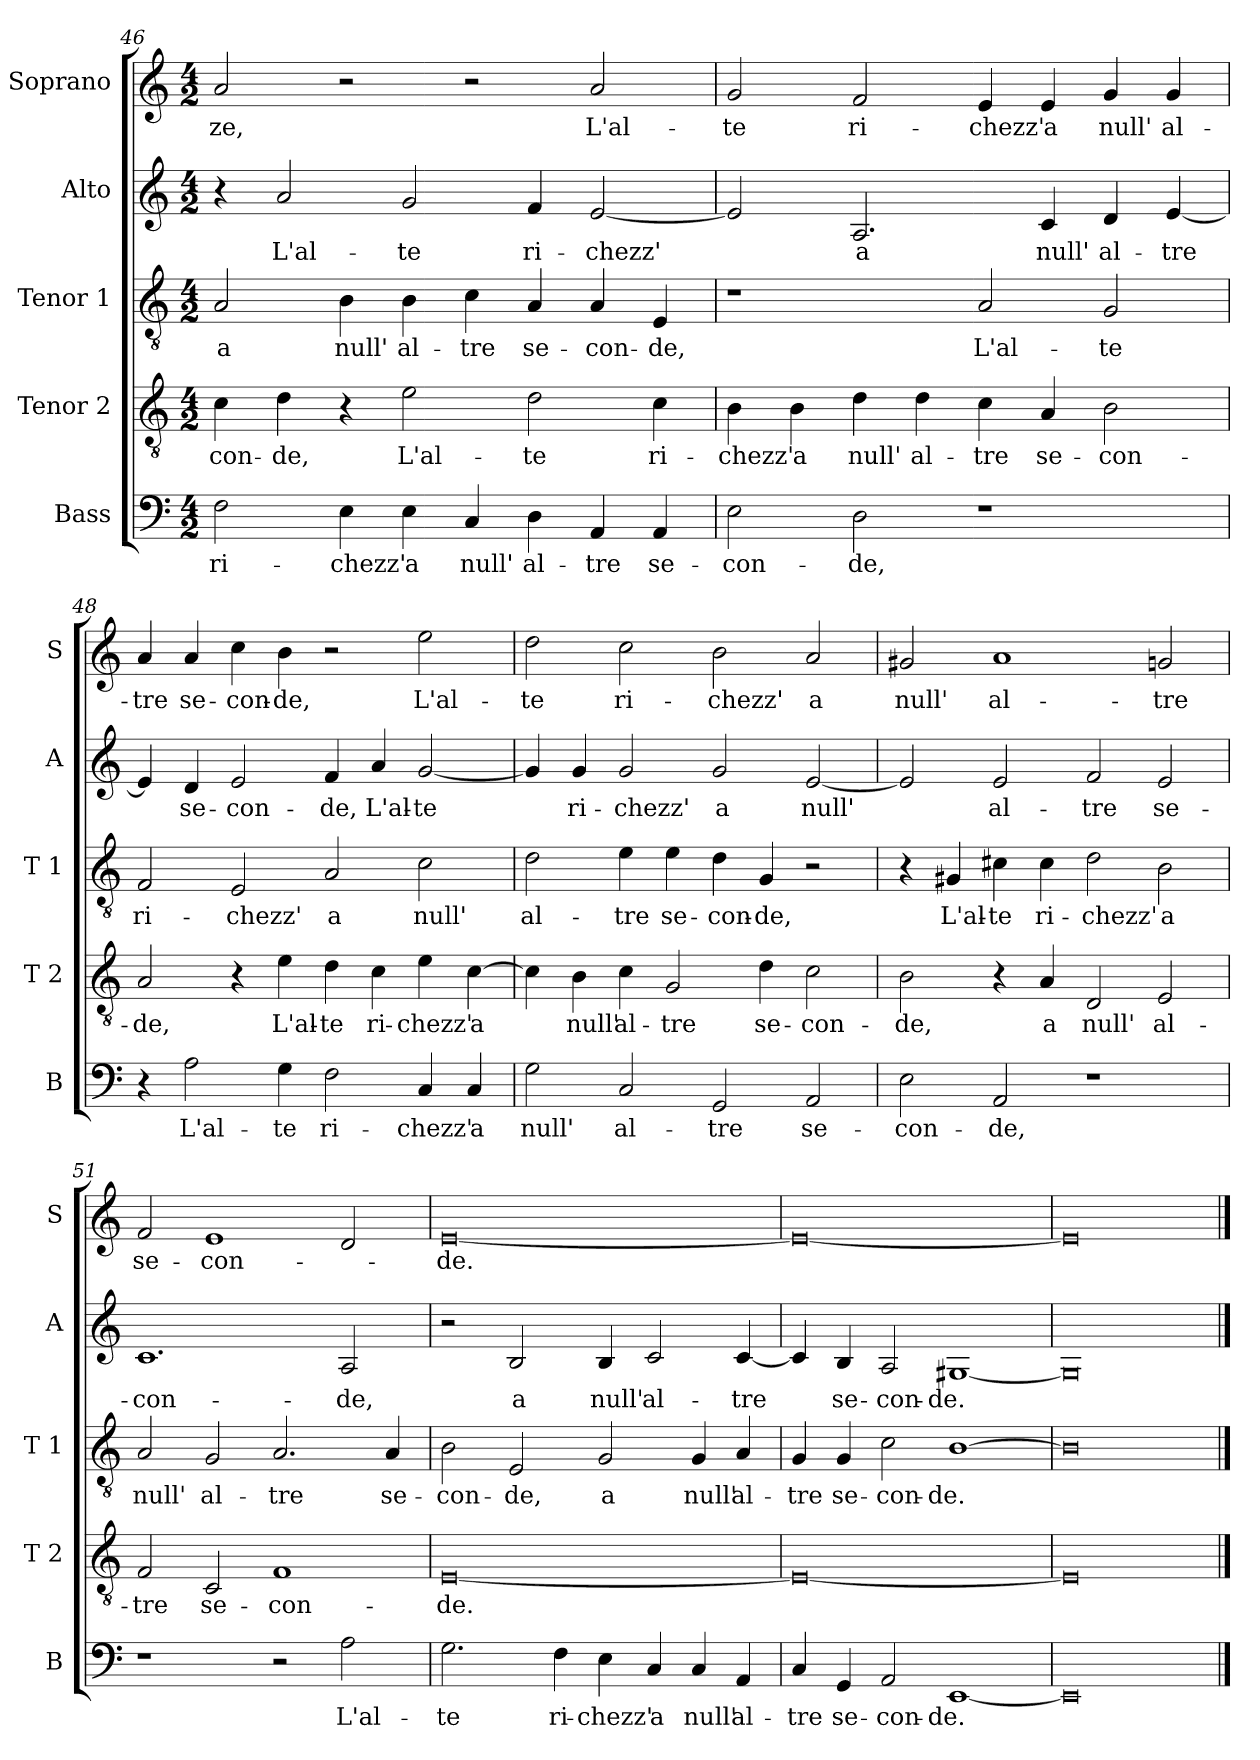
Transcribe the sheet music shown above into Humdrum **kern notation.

**kern	**text	**kern	**text	**kern	**text	**kern	**text	**kern	**text
*part5	*part5	*part4	*part4	*part3	*part3	*part2	*part2	*part1	*part1
*staff5	*staff5	*staff4	*staff4	*staff3	*staff3	*staff2	*staff2	*staff1	*staff1
*I"Bass	*	*I"Tenor 2	*	*I"Tenor 1	*	*I"Alto	*	*I"Soprano	*
*I'B	*	*I'T 2	*	*I'T 1	*	*I'A	*	*I'S	*
*clefF4	*	*clefGv2	*	*clefGv2	*	*clefG2	*	*clefG2	*
*k[]	*	*k[]	*	*k[]	*	*k[]	*	*k[]	*
*C:	*	*C:	*	*C:	*	*C:	*	*C:	*
*M4/2	*	*M4/2	*	*M4/2	*	*M4/2	*	*M4/2	*
=46	=46	=46	=46	=46	=46	=46	=46	=46	=46
!	!LO:LY:b	!	!LO:LY:b	!	!LO:LY:b	!	!	!	!LO:LY:b
2F\	ri-	4c\	-con-	2A/	a	4r	.	2a/	-ze,
!	!	!	!LO:LY:b	!	!	!	!LO:LY:b	!	!
.	.	4d\	-de,	.	.	2a/	L'al-	.	.
!	!LO:LY:b	!	!	!	!LO:LY:b	!	!	!	!
4E\	-chezz'	4r	.	4B\	null'	.	.	2r	.
!	!LO:LY:b	!	!LO:LY:b	!	!LO:LY:b	!	!LO:LY:b	!	!
4E\	a	2e\	L'al-	4B\	al-	2g/	-te	.	.
!	!LO:LY:b	!	!	!	!LO:LY:b	!	!	!	!
4C/	null'	.	.	4c\	-tre	.	.	2r	.
!	!LO:LY:b	!	!LO:LY:b	!	!LO:LY:b	!	!LO:LY:b	!	!
4D\	al-	2d\	-te	4A/	se-	4f/	ri-	.	.
!	!LO:LY:b	!	!	!	!LO:LY:b	!	!LO:LY:b	!	!LO:LY:b
4AA/	-tre	.	.	4A/	-con-	[2e/	-chezz'	2a/	L'al-
!	!LO:LY:b	!	!LO:LY:b	!	!LO:LY:b	!	!	!	!
4AA/	se-	4c\	ri-	4E/	-de,	.	.	.	.
=47	=47	=47	=47	=47	=47	=47	=47	=47	=47
!	!LO:LY:b	!	!LO:LY:b	!	!	!	!	!	!LO:LY:b
2E\	-con-	4B\	-chezz'	1r	.	2e/]	.	2g/	-te
!	!	!	!LO:LY:b	!	!	!	!	!	!
.	.	4B\	a	.	.	.	.	.	.
!	!LO:LY:b	!	!LO:LY:b	!	!	!	!LO:LY:b	!	!LO:LY:b
2D\	-de,	4d\	null'	.	.	2.A/	a	2f/	ri-
!	!	!	!LO:LY:b	!	!	!	!	!	!
.	.	4d\	al-	.	.	.	.	.	.
!	!	!	!LO:LY:b	!	!LO:LY:b	!	!	!	!LO:LY:b
1r	.	4c\	-tre	2A/	L'al-	.	.	4e/	-chezz'
!	!	!	!LO:LY:b	!	!	!	!LO:LY:b	!	!LO:LY:b
.	.	4A/	se-	.	.	4c/	null'	4e/	a
!	!	!	!LO:LY:b	!	!LO:LY:b	!	!LO:LY:b	!	!LO:LY:b
.	.	2B\	-con-	2G/	-te	4d/	al-	4g/	null'
!	!	!	!	!	!	!	!LO:LY:b	!	!LO:LY:b
.	.	.	.	.	.	[4e/	-tre	4g/	al-
!!LO:LB:g=z
=48	=48	=48	=48	=48	=48	=48	=48	=48	=48
!	!	!	!LO:LY:b	!	!LO:LY:b	!	!	!	!LO:LY:b
4r	.	2A/	-de,	2F/	ri-	4e/]	.	4a/	-tre
!	!LO:LY:b	!	!	!	!	!	!LO:LY:b	!	!LO:LY:b
2A\	L'al-	.	.	.	.	4d/	se-	4a/	se-
!	!	!	!	!	!LO:LY:b	!	!LO:LY:b	!	!LO:LY:b
.	.	4r	.	2E/	-chezz'	2e/	-con-	4cc\	-con-
!	!LO:LY:b	!	!LO:LY:b	!	!	!	!	!	!LO:LY:b
4G\	-te	4e\	L'al-	.	.	.	.	4b\	-de,
!	!LO:LY:b	!	!LO:LY:b	!	!LO:LY:b	!	!LO:LY:b	!	!
2F\	ri-	4d\	-te	2A/	a	4f/	-de,	2r	.
!	!	!	!LO:LY:b	!	!	!	!LO:LY:b	!	!
.	.	4c\	ri-	.	.	4a/	L'al-	.	.
!	!LO:LY:b	!	!LO:LY:b	!	!LO:LY:b	!	!LO:LY:b	!	!LO:LY:b
4C/	-chezz'	4e\	-chezz'	2c\	null'	[2g/	-te	2ee\	L'al-
!	!LO:LY:b	!	!LO:LY:b	!	!	!	!	!	!
4C/	a	[4c\	a	.	.	.	.	.	.
=49	=49	=49	=49	=49	=49	=49	=49	=49	=49
!	!LO:LY:b	!	!	!	!LO:LY:b	!	!	!	!LO:LY:b
2G\	null'	4c\]	.	2d\	al-	4g/]	.	2dd\	-te
!	!	!	!LO:LY:b	!	!	!	!LO:LY:b	!	!
.	.	4B\	null'	.	.	4g/	ri-	.	.
!	!LO:LY:b	!	!LO:LY:b	!	!LO:LY:b	!	!LO:LY:b	!	!LO:LY:b
2C/	al-	4c\	al-	4e\	-tre	2g/	-chezz'	2cc\	ri-
!	!	!	!LO:LY:b	!	!LO:LY:b	!	!	!	!
.	.	2G/	-tre	4e\	se-	.	.	.	.
!	!LO:LY:b	!	!	!	!LO:LY:b	!	!LO:LY:b	!	!LO:LY:b
2GG/	-tre	.	.	4d\	-con-	2g/	a	2b\	-chezz'
!	!	!	!LO:LY:b	!	!LO:LY:b	!	!	!	!
.	.	4d\	se-	4G/	-de,	.	.	.	.
!	!LO:LY:b	!	!LO:LY:b	!	!	!	!LO:LY:b	!	!LO:LY:b
2AA/	se-	2c\	-con-	2r	.	[2e/	null'	2a/	a
=50	=50	=50	=50	=50	=50	=50	=50	=50	=50
!	!LO:LY:b	!	!LO:LY:b	!	!	!	!	!	!LO:LY:b
2E\	-con-	2B\	-de,	4r	.	2e/]	.	2g#X/	null'
!	!	!	!	!	!LO:LY:b	!	!	!	!
.	.	.	.	4G#X/	L'al-	.	.	.	.
!	!LO:LY:b	!	!	!	!LO:LY:b	!	!LO:LY:b	!	!LO:LY:b
2AA/	-de,	4r	.	4c#X\	-te	2e/	al-	1a	al-
!	!	!	!LO:LY:b	!	!LO:LY:b	!	!	!	!
.	.	4A/	a	4c#\	ri-	.	.	.	.
!	!	!	!LO:LY:b	!	!LO:LY:b	!	!LO:LY:b	!	!
1r	.	2D/	null'	2d\	-chezz'	2f/	-tre	.	.
!	!	!	!LO:LY:b	!	!LO:LY:b	!	!LO:LY:b	!	!LO:LY:b
.	.	2E/	al-	2B\	a	2e/	se-	2gn/	-tre
!!LO:LB:g=z
=51	=51	=51	=51	=51	=51	=51	=51	=51	=51
!	!	!	!LO:LY:b	!	!LO:LY:b	!	!LO:LY:b	!	!LO:LY:b
1r	.	2F/	-tre	2A/	null'	1.c	-con-	2f/	se-
!	!	!	!LO:LY:b	!	!LO:LY:b	!	!	!	!LO:LY:b
.	.	2C/	se-	2G/	al-	.	.	1e	-con-
!	!	!	!LO:LY:b	!	!LO:LY:b	!	!	!	!
2r	.	1F	-con-	2.A/	-tre	.	.	.	.
!	!LO:LY:b	!	!	!	!	!	!LO:LY:b	!	!
2A\	L'al-	.	.	.	.	2A/	-de,	2d/	.
!	!	!	!	!	!LO:LY:b	!	!	!	!
.	.	.	.	4A/	se-	.	.	.	.
=52	=52	=52	=52	=52	=52	=52	=52	=52	=52
!	!LO:LY:b	!	!LO:LY:b	!	!LO:LY:b	!	!	!	!LO:LY:b
2.G\	-te	[0E	-de.	2B\	-con-	2r	.	[0e	-de.
!	!	!	!	!	!LO:LY:b	!	!LO:LY:b	!	!
.	.	.	.	2E/	-de,	2B/	a	.	.
!	!LO:LY:b	!	!	!	!	!	!	!	!
4F\	ri-	.	.	.	.	.	.	.	.
!	!LO:LY:b	!	!	!	!LO:LY:b	!	!LO:LY:b	!	!
4E\	-chezz'	.	.	2G/	a	4B/	null'	.	.
!	!LO:LY:b	!	!	!	!	!	!LO:LY:b	!	!
4C/	a	.	.	.	.	2c/	al-	.	.
!	!LO:LY:b	!	!	!	!LO:LY:b	!	!	!	!
4C/	null'	.	.	4G/	null'	.	.	.	.
!	!LO:LY:b	!	!	!	!LO:LY:b	!	!LO:LY:b	!	!
4AA/	al-	.	.	4A/	al-	[4c/	-tre	.	.
=53	=53	=53	=53	=53	=53	=53	=53	=53	=53
!	!LO:LY:b	!	!	!	!LO:LY:b	!	!	!	!
4C/	-tre	0E_	.	4G/	-tre	4c/]	.	0e_	.
!	!LO:LY:b	!	!	!	!LO:LY:b	!	!LO:LY:b	!	!
4GG/	se-	.	.	4G/	se-	4B/	se-	.	.
!	!LO:LY:b	!	!	!	!LO:LY:b	!	!LO:LY:b	!	!
2AA/	-con-	.	.	2c\	-con-	2A/	-con-	.	.
!	!LO:LY:b	!	!	!	!LO:LY:b	!	!LO:LY:b	!	!
[1EE	-de.	.	.	[1B	-de.	[1G#X	-de.	.	.
=54	=54	=54	=54	=54	=54	=54	=54	=54	=54
0EE]	.	0E]	.	0B]	.	0G#]	.	0e]	.
==	==	==	==	==	==	==	==	==	==
*-	*-	*-	*-	*-	*-	*-	*-	*-	*-
